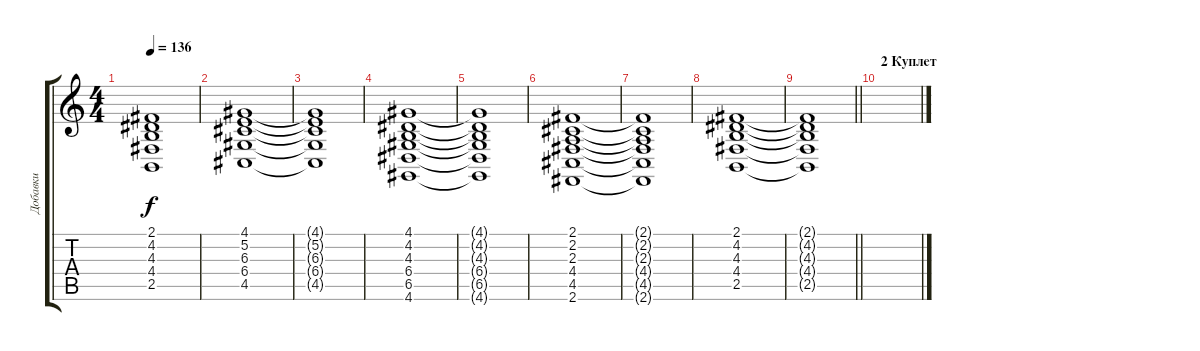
\track ("Добавки" "Добавки") {instrument stringensemble1}
\staff {score tabs}
\tuning (E4 B3 G3 D3 A2 E2) {hide}
\ts (4 4)
\tempo 136
\clef g2
\ks c
(2.1{t} 4.2{t} 4.3{t} 4.4{t} 2.5{t}).1{dy f} |
(4.1 5.2 6.3 6.4 4.5).1 |
(4.1{t} 5.2{t} 6.3{t} 6.4{t} 4.5{t}).1 |
(4.1 4.2 4.3 6.4 6.5 4.6).1 |
(4.1{t} 4.2{t} 4.3{t} 6.4{t} 6.5{t} 4.6{t}).1 |
(2.1 2.2 2.3 4.4 4.5 2.6).1 |
(2.1{t} 2.2{t} 2.3{t} 4.4{t} 4.5{t} 2.6{t}).1 |
(2.1 4.2 4.3 4.4 2.5).1 |
\barLineRight lightlight
(2.1{t} 4.2{t} 4.3{t} 4.4{t} 2.5{t}).1 |
\section ("" "2 Куплет")
